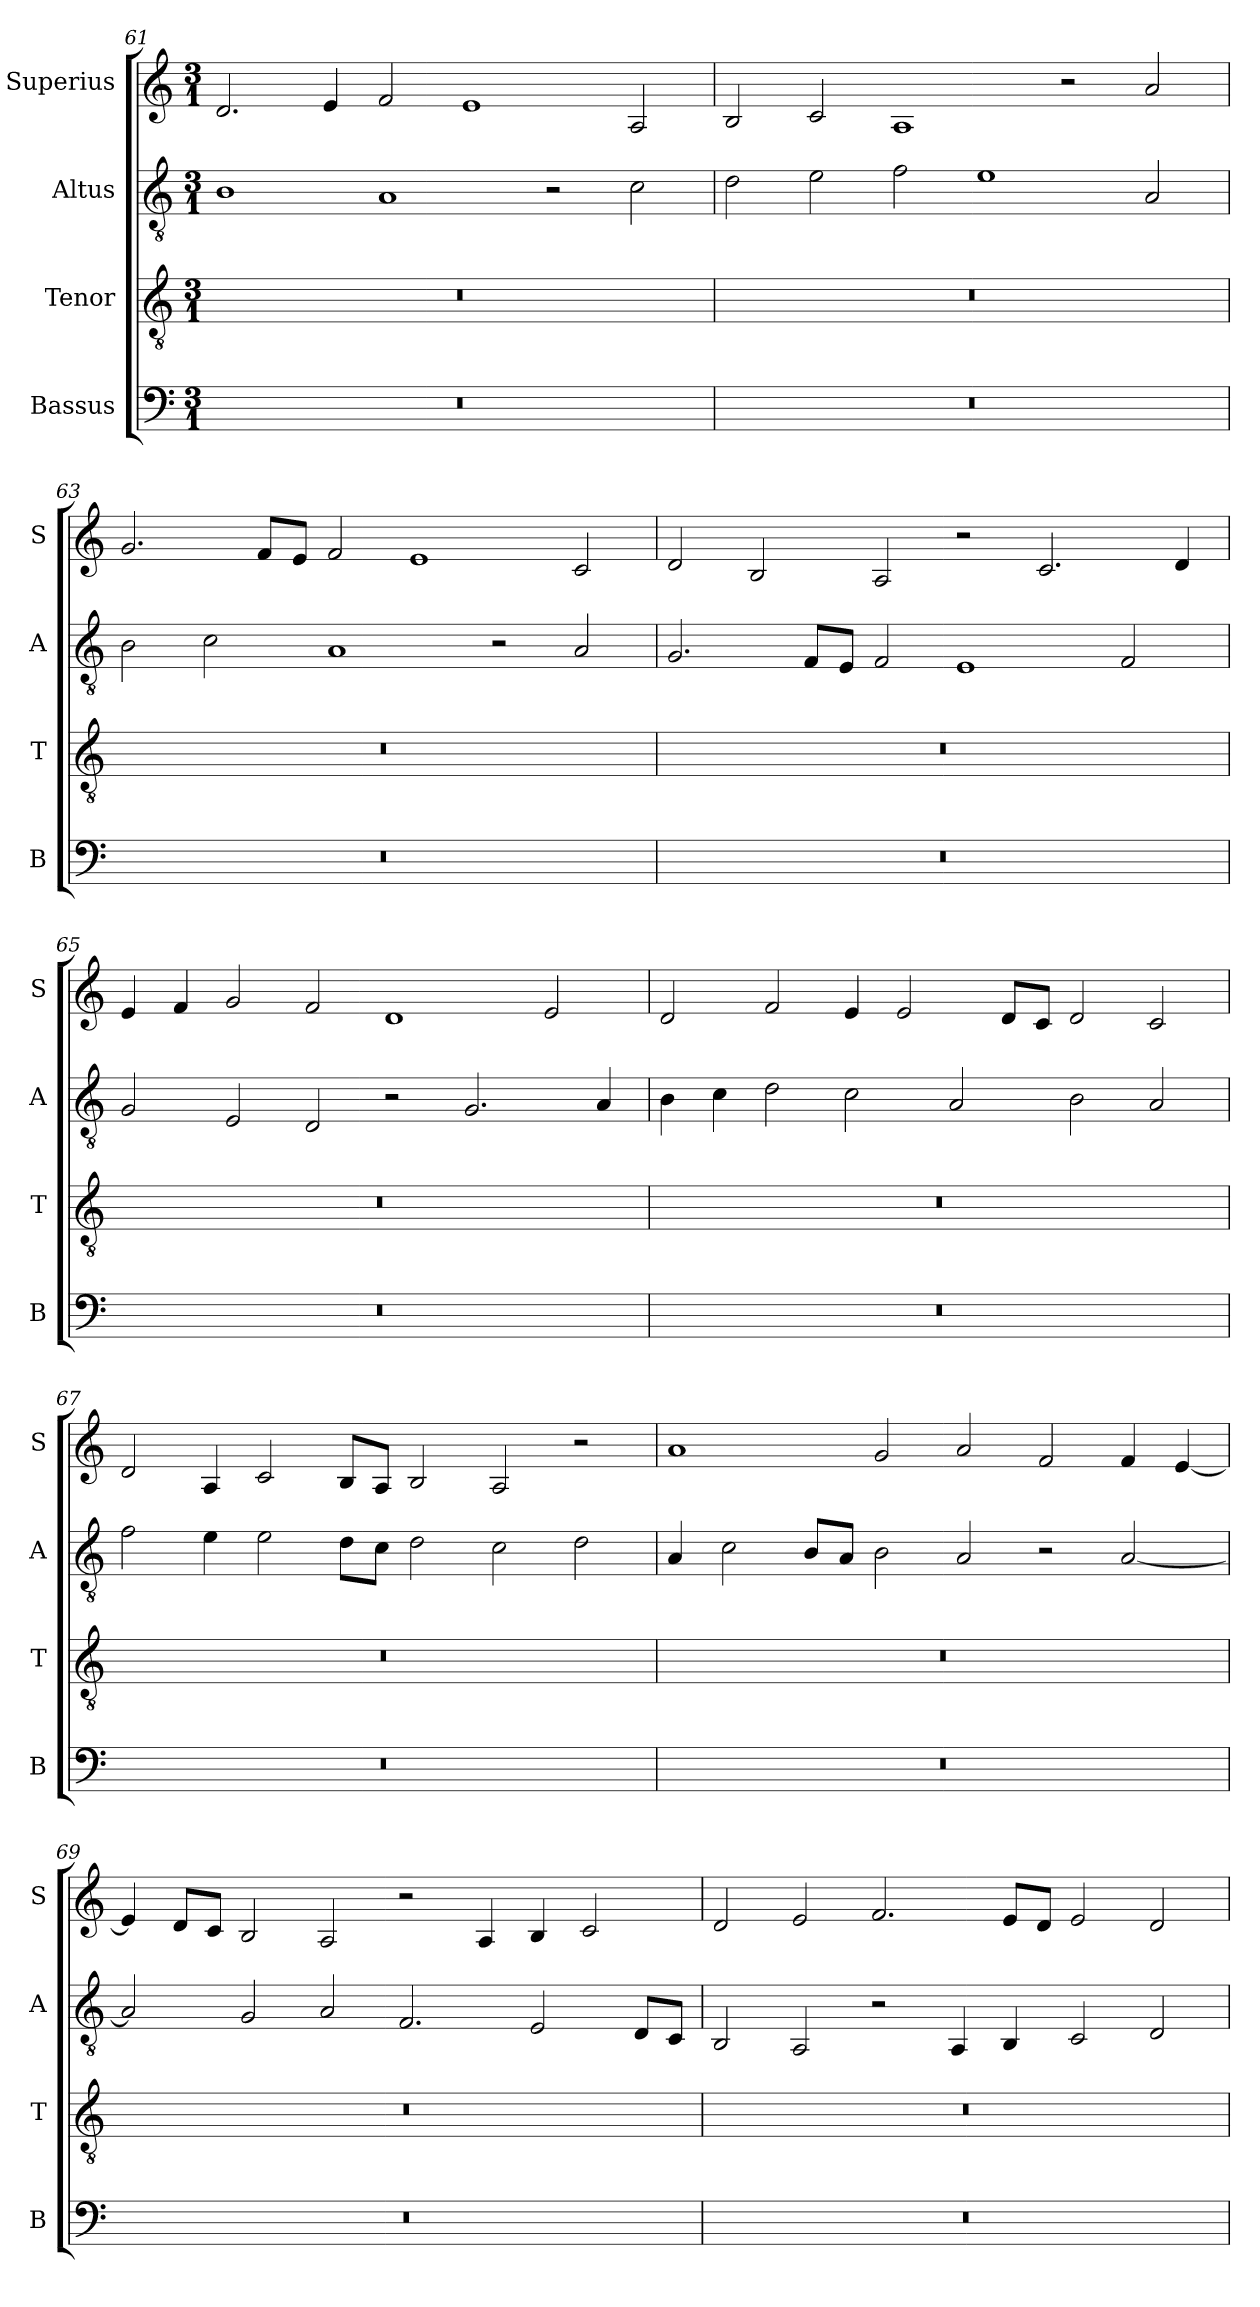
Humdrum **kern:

**kern	**kern	**kern	**kern
*part4	*part3	*part2	*part1
*staff4	*staff3	*staff2	*staff1
*I"Bassus	*I"Tenor	*I"Altus	*I"Superius
*I'B	*I'T	*I'A	*I'S
*clefF4	*clefGv2	*clefGv2	*clefG2
*k[]	*k[]	*k[]	*k[]
*M3/1	*M3/1	*M3/1	*M3/1
=61	=61	=61	=61
0.r	0.r	1B	2.d/
.	.	.	4e/
.	.	1A	2f/
.	.	.	1e
.	.	2r	.
.	.	2c\	2A/
=62	=62	=62	=62
0.r	0.r	2d\	2B/
.	.	2e\	2c/
.	.	2f\	1A
.	.	1e	.
.	.	.	2r
.	.	2A/	2a/
=63	=63	=63	=63
0.r	0.r	2B\	2.g/
.	.	2c\	.
.	.	.	8f/L
.	.	.	8e/J
.	.	1A	2f/
.	.	.	1e
.	.	2r	.
.	.	2A/	2c/
=64	=64	=64	=64
0.r	0.r	2.G/	2d/
.	.	.	2B/
.	.	8F/L	.
.	.	8E/J	.
.	.	2F/	2A/
.	.	1E	2r
.	.	.	2.c/
.	.	2F/	.
.	.	.	4d/
=65	=65	=65	=65
0.r	0.r	2G/	4e/
.	.	.	4f/
.	.	2E/	2g/
.	.	2D/	2f/
.	.	2r	1d
.	.	2.G/	.
.	.	.	2e/
.	.	4A/	.
=66	=66	=66	=66
0.r	0.r	4B\	2d/
.	.	4c\	.
.	.	2d\	2f/
.	.	2c\	4e/
.	.	.	2e/
.	.	2A/	.
.	.	.	8d/L
.	.	.	8c/J
.	.	2B\	2d/
.	.	2A/	2c/
=67	=67	=67	=67
0.r	0.r	2f\	2d/
.	.	4e\	4A/
.	.	2e\	2c/
.	.	8d\L	8B/L
.	.	8c\J	8A/J
.	.	2d\	2B/
.	.	2c\	2A/
.	.	2d\	2r
=68	=68	=68	=68
0.r	0.r	4A/	1a
.	.	2c\	.
.	.	8B/L	.
.	.	8A/J	.
.	.	2B\	2g/
.	.	2A/	2a/
.	.	2r	2f/
.	.	[2A/	4f/
.	.	.	[4e/
=69	=69	=69	=69
0.r	0.r	2A/]	4e/]
.	.	.	8d/L
.	.	.	8c/J
.	.	2G/	2B/
.	.	2A/	2A/
.	.	2.F/	2r
.	.	.	4A/
.	.	2E/	4B/
.	.	.	2c/
.	.	8D/L	.
.	.	8C/J	.
=70	=70	=70	=70
0.r	0.r	2BB/	2d/
.	.	2AA/	2e/
.	.	2r	2.f/
.	.	4AA/	.
.	.	4BB/	8e/L
.	.	.	8d/J
.	.	2C/	2e/
.	.	2D/	2d/
=	=	=	=
*-	*-	*-	*-
